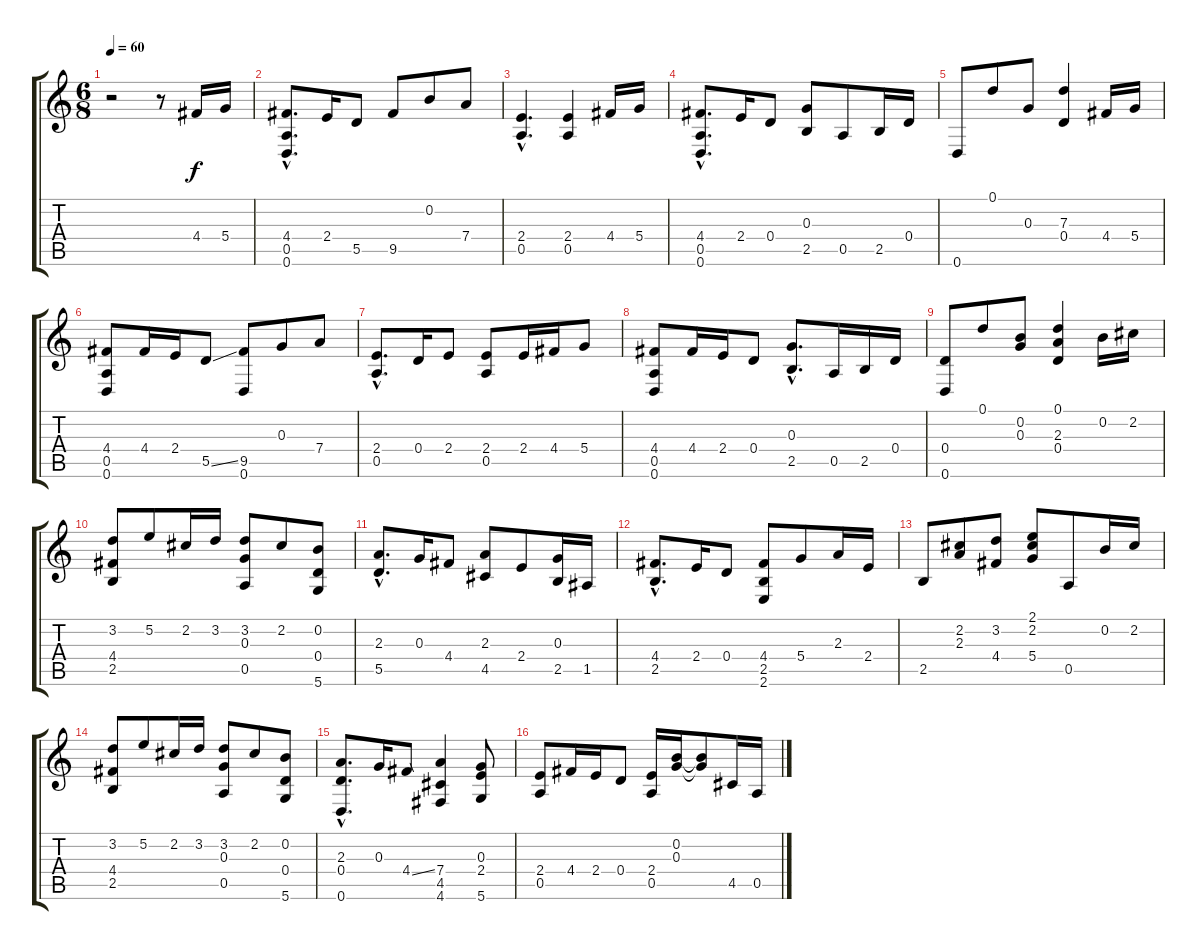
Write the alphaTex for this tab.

\track "" {instrument acousticguitarnylon}
\staff {score tabs}
\tuning (D4 B3 G3 D3 A2 D2) {hide}
\ts (6 8)
\tempo 60
\clef g2
\ks c
r.2{dy f instrument acousticguitarnylon} r.8 4.4.16 5.4.16 |
(4.4{hac} 0.5{hac} 0.6{hac}).8{d} 2.4.16 5.5.8 9.5.8 0.2.8 7.4.8 |
(2.4{hac} 0.5{hac}).4{d} (2.4 0.5).4 4.4.16 5.4.16 |
(4.4{hac} 0.5{hac} 0.6{hac}).8{d} 2.4.16 0.4.8 (0.3 2.5).8 0.5.8 2.5.16 0.4.16 |
0.6.8 0.1.8 0.3.8 (7.3 0.4).4 4.4.16 5.4.16 |
(4.4 0.5 0.6).8 4.4.16 2.4.16 5.5{ss}.8 (9.5 0.6).8 0.3.8 7.4.8 |
(2.4{hac} 0.5{hac}).8{d} 0.4.16 2.4.8 (2.4 0.5).8 2.4.16 4.4.16 5.4.8 |
(4.4 0.5 0.6).8 4.4.16 2.4.16 0.4.8 (0.3{hac} 2.5{hac}).8{d} 0.5.16 2.5.16 0.4.16 |
(0.4 0.6).8 0.1.8 (0.2 0.3).8 (0.1 2.3 0.4).4 0.2.16 2.2.16 |
(3.2 4.4 2.5).8 5.2.8 2.2.16 3.2.16 (3.2 0.3 0.5).8 2.2.8 (0.2 0.4 5.6).8 |
(2.3{hac} 5.5{hac}).8{d} 0.3.16 4.4.8 (2.3 4.5).8 2.4.8 (0.3 2.5).16 1.5.16 |
(4.4{hac} 2.5{hac}).8{d} 2.4.16 0.4.8 (4.4 2.5 2.6).8 5.4.8 2.3.16 2.4.16 |
2.5.8 (2.2 2.3).8 (3.2 4.4).8 (2.1 2.2 5.4).8 0.5.8 0.2.16 2.2.16 |
(3.2 4.4 2.5).8 5.2.8 2.2.16 3.2.16 (3.2 0.3 0.5).8 2.2.8 (0.2 0.4 5.6).8 |
(2.3{hac} 0.4{hac} 0.6{hac}).8{d} 0.3.16 4.4{ss}.8 (7.4 4.5 4.6).4 (0.3 2.4 5.6).8 |
(2.4 0.5).8 4.4.16 2.4.16 0.4.8 (2.4 0.5).16 (0.2 0.3).16 (0.2{t} 0.3{t}).8 4.5.16 0.5.16
